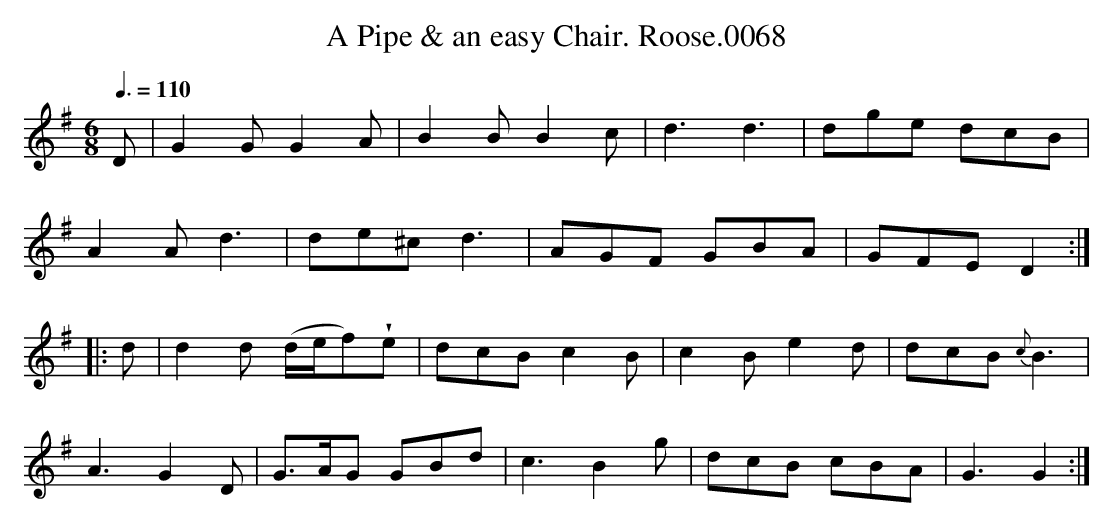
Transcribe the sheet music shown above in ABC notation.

X:1
T:Pipe & an easy Chair. Roose.0068, A
M:6/8
L:1/8
Q:3/8=110
K:G
D | G2G G2A | B2B B2c | d3 d3 | dge dcB |
A2A d3 | de^c d3 | AGF GBA | GFE D2 :|
|: d | d2d (d/e/f)!wedge!e | dcB c2B | c2B e2d | dcB {c}B3 |
A3 G2D | G>AG GBd | c3 B2g | dcB cBA | G3 G2 :|
